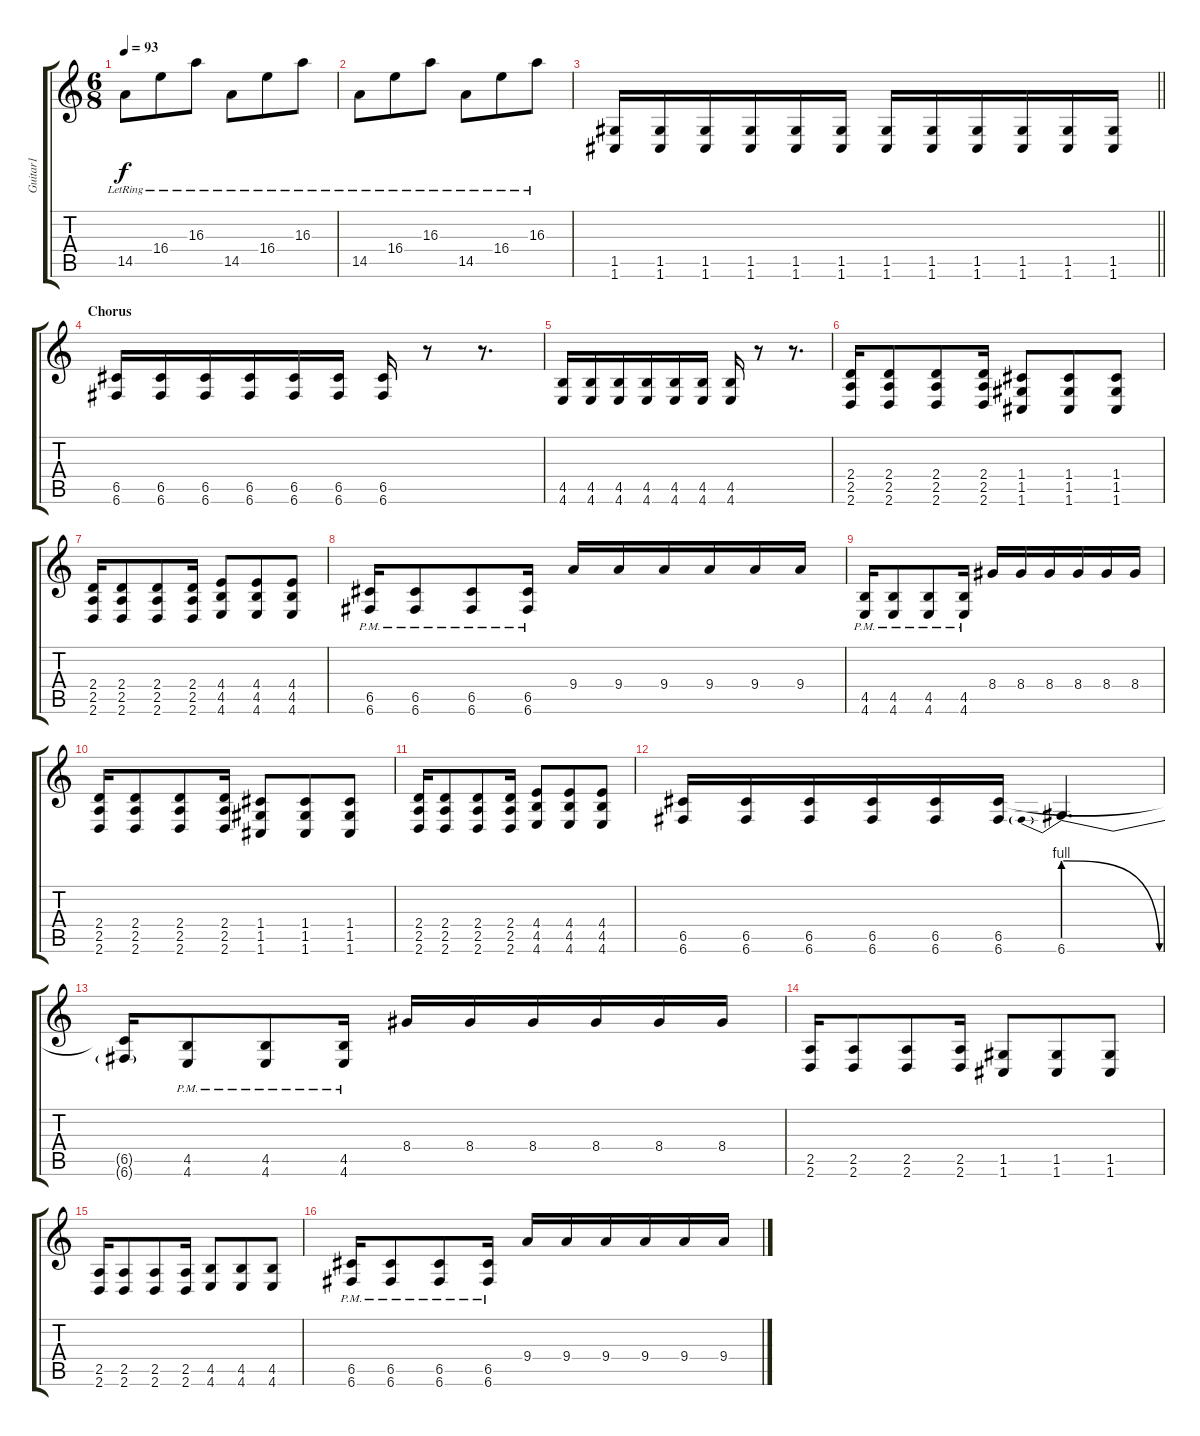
\track ("Guitar1" "Guitar1") {instrument distortionguitar}
\staff {score tabs}
\tuning (D4 A3 F3 C3 G2 C2) {hide}
\ts (6 8)
\tempo 93
\clef g2
\ks c
14.5{lr}.8{dy f} 16.4{lr}.8 16.3{lr}.8 14.5{lr}.8 16.4{lr}.8 16.3{lr}.8 |
14.5{lr}.8 16.4{lr}.8 16.3{lr}.8 14.5{lr}.8 16.4{lr}.8 16.3{lr}.8 |
\barLineRight lightlight
(1.5 1.6).16{volume 16 balance 3 instrument distortionguitar} (1.5 1.6).16 (1.5 1.6).16 (1.5 1.6).16 (1.5 1.6).16 (1.5 1.6).16 (1.5 1.6).16 (1.5 1.6).16 (1.5 1.6).16 (1.5 1.6).16 (1.5 1.6).16 (1.5 1.6).16 |
\section ("" "Chorus")
(6.5 6.6).16 (6.5 6.6).16 (6.5 6.6).16 (6.5 6.6).16 (6.5 6.6).16 (6.5 6.6).16 (6.5 6.6).16 r.8 r.8{d} |
(4.5 4.6).16 (4.5 4.6).16 (4.5 4.6).16 (4.5 4.6).16 (4.5 4.6).16 (4.5 4.6).16 (4.5 4.6).16 r.8 r.8{d} |
(2.4 2.5 2.6).16 (2.4 2.5 2.6).8 (2.4 2.5 2.6).8 (2.4 2.5 2.6).16 (1.4 1.5 1.6).8 (1.4 1.5 1.6).8 (1.4 1.5 1.6).8 |
(2.4 2.5 2.6).16 (2.4 2.5 2.6).8 (2.4 2.5 2.6).8 (2.4 2.5 2.6).16 (4.4 4.5 4.6).8 (4.4 4.5 4.6).8 (4.4 4.5 4.6).8 |
(6.5{pm} 6.6{pm}).16 (6.5{pm} 6.6{pm}).8 (6.5{pm} 6.6{pm}).8 (6.5{pm} 6.6{pm}).16 9.4.16 9.4.16 9.4.16 9.4.16 9.4.16 9.4.16 |
(4.5{pm} 4.6{pm}).16 (4.5{pm} 4.6{pm}).8 (4.5{pm} 4.6{pm}).8 (4.5{pm} 4.6{pm}).16 8.4.16 8.4.16 8.4.16 8.4.16 8.4.16 8.4.16 |
(2.4 2.5 2.6).16 (2.4 2.5 2.6).8 (2.4 2.5 2.6).8 (2.4 2.5 2.6).16 (1.4 1.5 1.6).8 (1.4 1.5 1.6).8 (1.4 1.5 1.6).8 |
(2.4 2.5 2.6).16 (2.4 2.5 2.6).8 (2.4 2.5 2.6).8 (2.4 2.5 2.6).16 (4.4 4.5 4.6).8 (4.4 4.5 4.6).8 (4.4 4.5 4.6).8 |
(6.5 6.6).16 (6.5 6.6).16 (6.5 6.6).16 (6.5 6.6).16 (6.5 6.6).16 (6.5 6.6).16 6.6{be (prebendrelease 0 4 60 0)}.4{d} |
(6.5{t} 6.6{t}).16 (4.5{pm} 4.6{pm}).8 (4.5{pm} 4.6{pm}).8 (4.5 4.6{pm}).16 8.4.16 8.4.16 8.4.16 8.4.16 8.4.16 8.4.16 |
(2.5 2.6).16 (2.5 2.6).8 (2.5 2.6).8 (2.5 2.6).16 (1.5 1.6).8 (1.5 1.6).8 (1.5 1.6).8 |
(2.5 2.6).16 (2.5 2.6).8 (2.5 2.6).8 (2.5 2.6).16 (4.5 4.6).8 (4.5 4.6).8 (4.5 4.6).8 |
(6.5{pm} 6.6{pm}).16 (6.5{pm} 6.6{pm}).8 (6.5{pm} 6.6{pm}).8 (6.5{pm} 6.6{pm}).16 9.4.16 9.4.16 9.4.16 9.4.16 9.4.16 9.4.16
